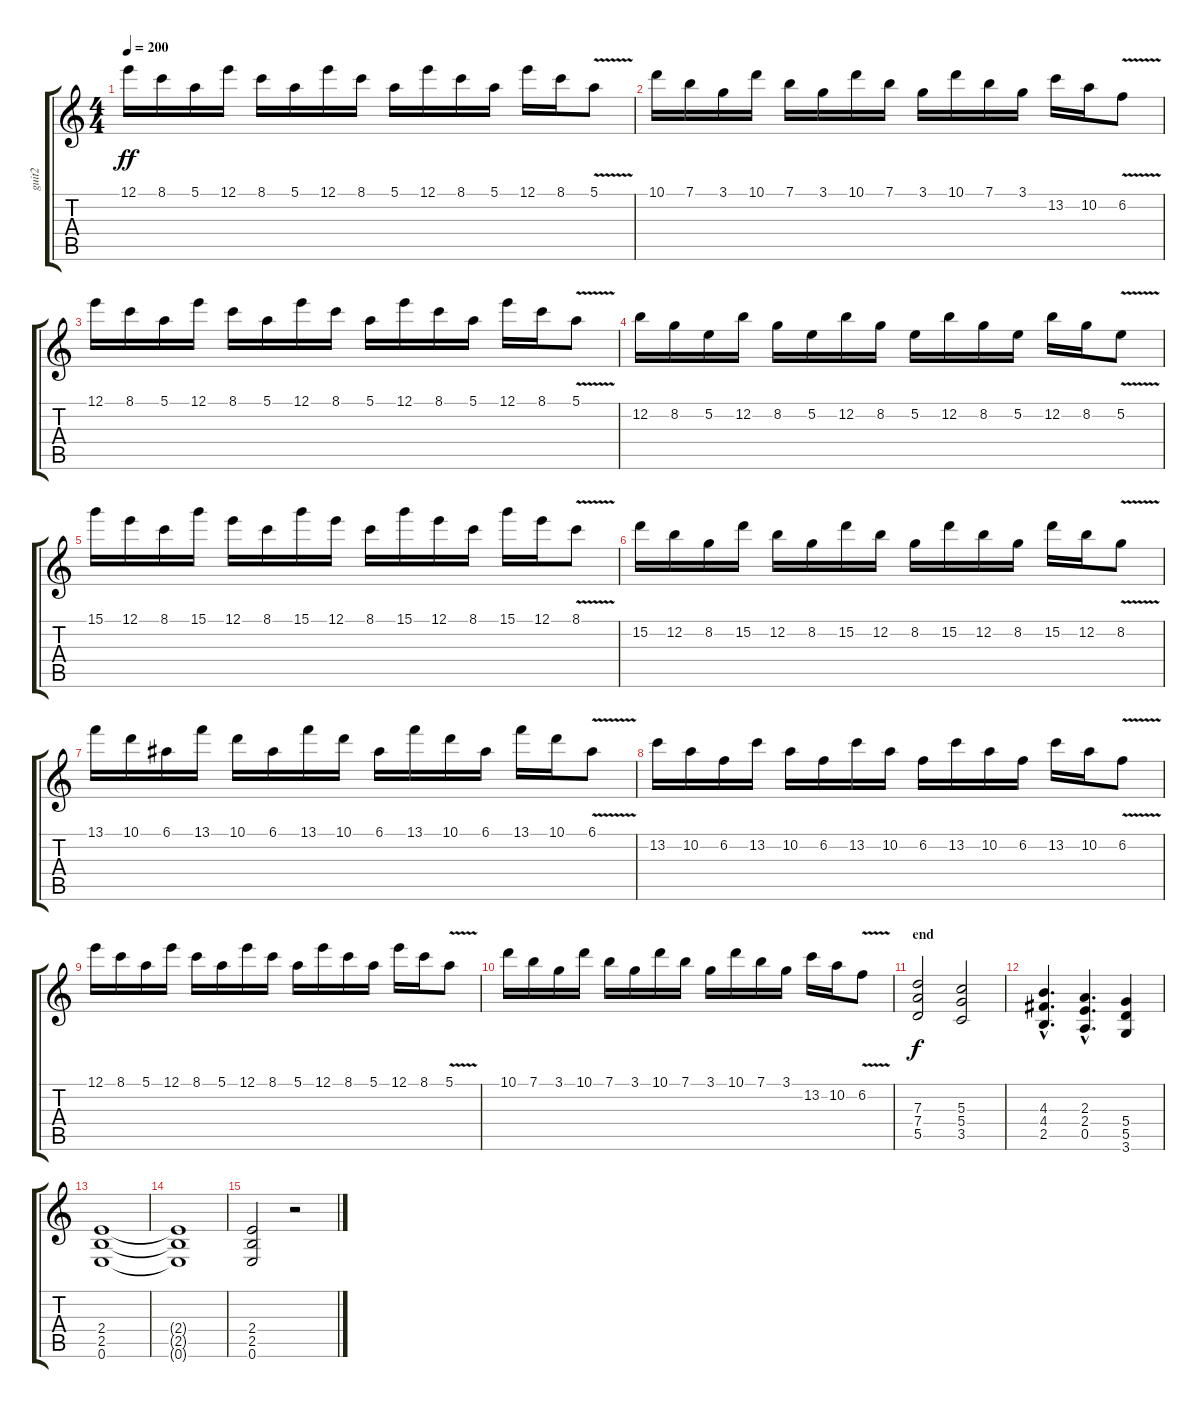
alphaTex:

\track ("guit2" "guit2") {instrument distortionguitar}
\staff {score tabs}
\tuning (E4 B3 G3 D3 A2 E2) {hide}
\ts (4 4)
\tempo 200
\clef g2
\ks c
12.1.16{dy ff} 8.1.16 5.1.16 12.1.16 8.1.16 5.1.16 12.1.16 8.1.16 5.1.16 12.1.16 8.1.16 5.1.16 12.1.16 8.1.16 5.1{v}.8 |
10.1.16 7.1.16 3.1.16 10.1.16 7.1.16 3.1.16 10.1.16 7.1.16 3.1.16 10.1.16 7.1.16 3.1.16 13.2.16 10.2.16 6.2{v}.8 |
12.1.16 8.1.16 5.1.16 12.1.16 8.1.16 5.1.16 12.1.16 8.1.16 5.1.16 12.1.16 8.1.16 5.1.16 12.1.16 8.1.16 5.1{v}.8 |
12.2.16 8.2.16 5.2.16 12.2.16 8.2.16 5.2.16 12.2.16 8.2.16 5.2.16 12.2.16 8.2.16 5.2.16 12.2.16 8.2.16 5.2{v}.8 |
15.1.16 12.1.16 8.1.16 15.1.16 12.1.16 8.1.16 15.1.16 12.1.16 8.1.16 15.1.16 12.1.16 8.1.16 15.1.16 12.1.16 8.1{v}.8 |
15.2.16 12.2.16 8.2.16 15.2.16 12.2.16 8.2.16 15.2.16 12.2.16 8.2.16 15.2.16 12.2.16 8.2.16 15.2.16 12.2.16 8.2{v}.8 |
13.1.16 10.1.16 6.1.16 13.1.16 10.1.16 6.1.16 13.1.16 10.1.16 6.1.16 13.1.16 10.1.16 6.1.16 13.1.16 10.1.16 6.1{v}.8 |
13.2.16 10.2.16 6.2.16 13.2.16 10.2.16 6.2.16 13.2.16 10.2.16 6.2.16 13.2.16 10.2.16 6.2.16 13.2.16 10.2.16 6.2{v}.8 |
12.1.16 8.1.16 5.1.16 12.1.16 8.1.16 5.1.16 12.1.16 8.1.16 5.1.16 12.1.16 8.1.16 5.1.16 12.1.16 8.1.16 5.1{v}.8 |
10.1.16 7.1.16 3.1.16 10.1.16 7.1.16 3.1.16 10.1.16 7.1.16 3.1.16 10.1.16 7.1.16 3.1.16 13.2.16 10.2.16 6.2{v}.8 |
\section ("" "end")
(7.3 7.4 5.5).2{dy f} (5.3 5.4 3.5).2 |
(4.3{hac} 4.4{hac} 2.5{hac}).4{d} (2.3{hac} 2.4{hac} 0.5{hac}).4{d} (5.4 5.5 3.6).4 |
(2.4 2.5 0.6).1 |
(2.4{t} 2.5{t} 0.6{t}).1 |
(2.4 2.5 0.6).2 r.2
